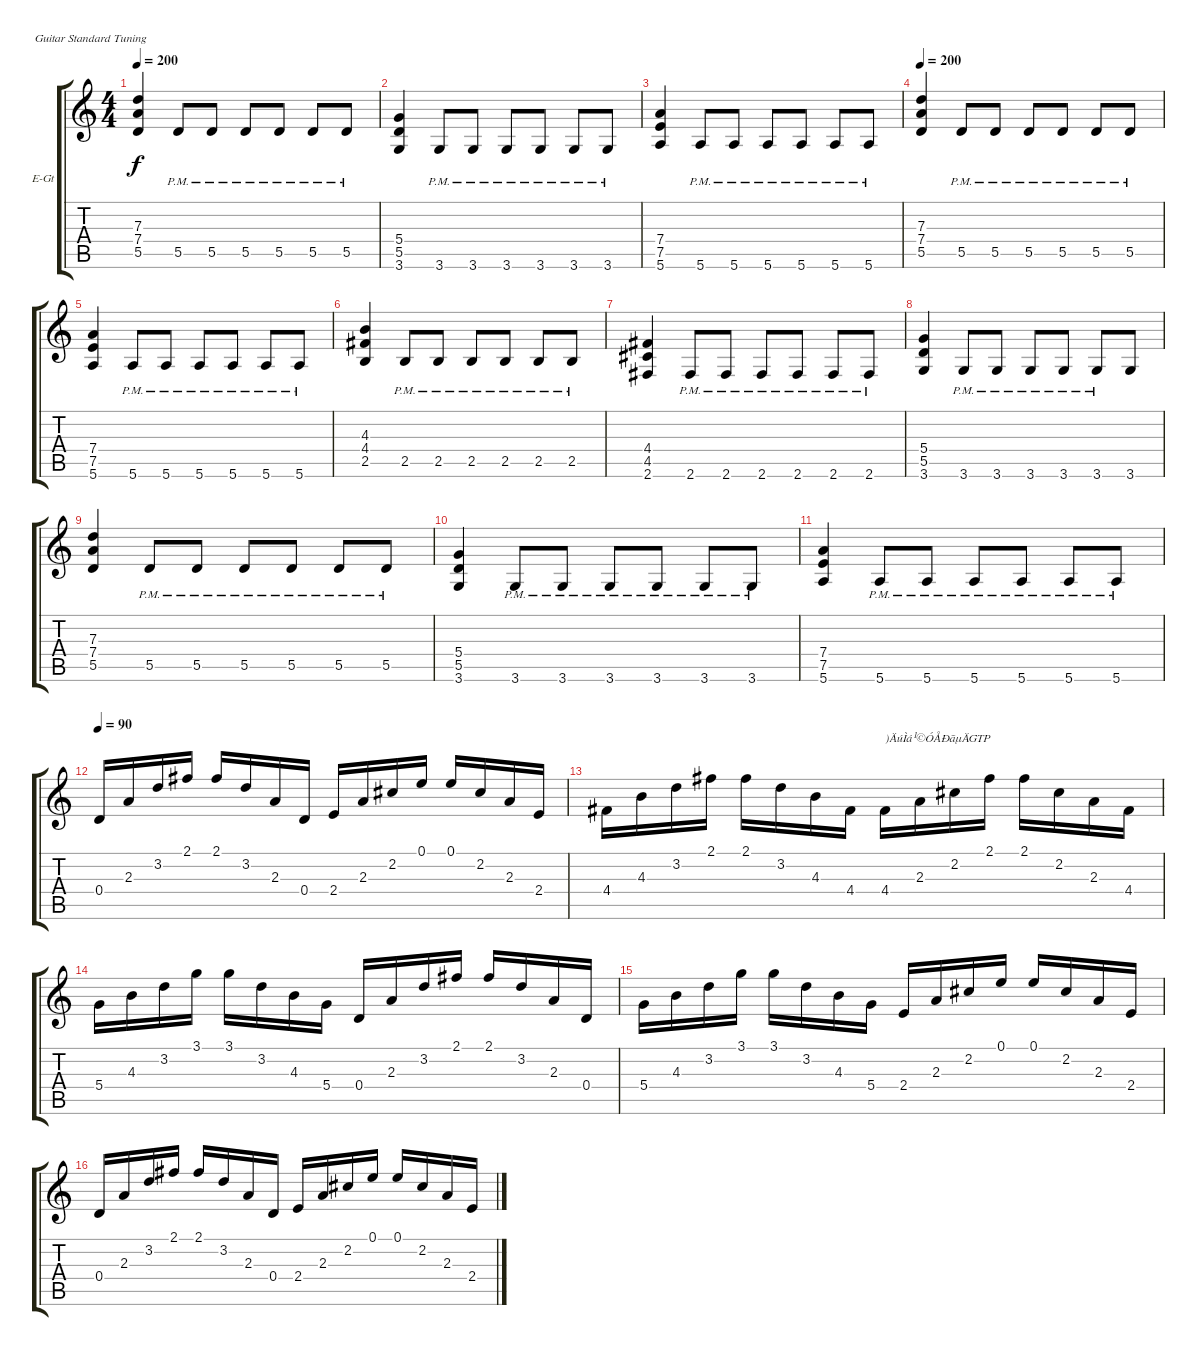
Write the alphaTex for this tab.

\bracketExtendMode groupsimilarinstruments
\firstSystemTrackNameOrientation horizontal
\otherSystemsTrackNameOrientation horizontal
\track ("½Ú×à½áËû" "E-Gt") {solo instrument overdrivenguitar}
\staff {score tabs}
\tuning (E4 B3 G3 D3 A2 E2)
\ts (4 4)
\tempo 200
\clef g2
\ks c
(7.3 7.4 5.5).4{dy f} 5.5{pm}.8 5.5{pm}.8 5.5{pm}.8 5.5{pm}.8 5.5{pm}.8 5.5{pm}.8 |
(5.4 5.5 3.6).4 3.6{pm}.8 3.6{pm}.8 3.6{pm}.8 3.6{pm}.8 3.6{pm}.8 3.6{pm}.8 |
(7.4 7.5 5.6).4 5.6{pm}.8 5.6{pm}.8 5.6{pm}.8 5.6{pm}.8 5.6{pm}.8 5.6{pm}.8 |
\tempo 200
(7.3 7.4 5.5).4 5.5{pm}.8 5.5{pm}.8 5.5{pm}.8 5.5{pm}.8 5.5{pm}.8 5.5{pm}.8 |
(7.4 7.5 5.6).4 5.6{pm}.8 5.6{pm}.8 5.6{pm}.8 5.6{pm}.8 5.6{pm}.8 5.6{pm}.8 |
(4.3 4.4 2.5).4 2.5{pm}.8 2.5{pm}.8 2.5{pm}.8 2.5{pm}.8 2.5{pm}.8 2.5{pm}.8 |
(4.4 4.5 2.6).4 2.6{pm}.8 2.6{pm}.8 2.6{pm}.8 2.6{pm}.8 2.6{pm}.8 2.6{pm}.8 |
(5.4 5.5 3.6).4 3.6{pm}.8 3.6{pm}.8 3.6{pm}.8 3.6{pm}.8 3.6{pm}.8 3.6.8 |
(7.3 7.4 5.5).4 5.5{pm}.8 5.5{pm}.8 5.5{pm}.8 5.5{pm}.8 5.5{pm}.8 5.5{pm}.8 |
(5.4 5.5 3.6).4 3.6{pm}.8 3.6{pm}.8 3.6{pm}.8 3.6{pm}.8 3.6{pm}.8 3.6{pm}.8 |
(7.4 7.5 5.6).4 5.6{pm}.8 5.6{pm}.8 5.6{pm}.8 5.6{pm}.8 5.6{pm}.8 5.6{pm}.8 |
\tempo 90
0.4.16 2.3.16 3.2.16 2.1.16 2.1.16 3.2.16 2.3.16 0.4.16 2.4.16 2.3.16 2.2.16 0.1.16 0.1.16 2.2.16 2.3.16 2.4.16 |
4.4.16 4.3.16 3.2.16 2.1.16 2.1.16 3.2.16 4.3.16 4.4.16 4.4.16{txt ")ÄúÌá¹©ÓÅÐãµÄGTP"} 2.3.16 2.2.16 2.1.16 2.1.16 2.2.16 2.3.16 4.4.16 |
5.4.16 4.3.16 3.2.16 3.1.16 3.1.16 3.2.16 4.3.16 5.4.16 0.4.16 2.3.16 3.2.16 2.1.16 2.1.16 3.2.16 2.3.16 0.4.16 |
5.4.16 4.3.16 3.2.16 3.1.16 3.1.16 3.2.16 4.3.16 5.4.16 2.4.16 2.3.16 2.2.16 0.1.16 0.1.16 2.2.16 2.3.16 2.4.16 |
0.4.16 2.3.16 3.2.16 2.1.16 2.1.16 3.2.16 2.3.16 0.4.16 2.4.16 2.3.16 2.2.16 0.1.16 0.1.16 2.2.16 2.3.16 2.4.16
